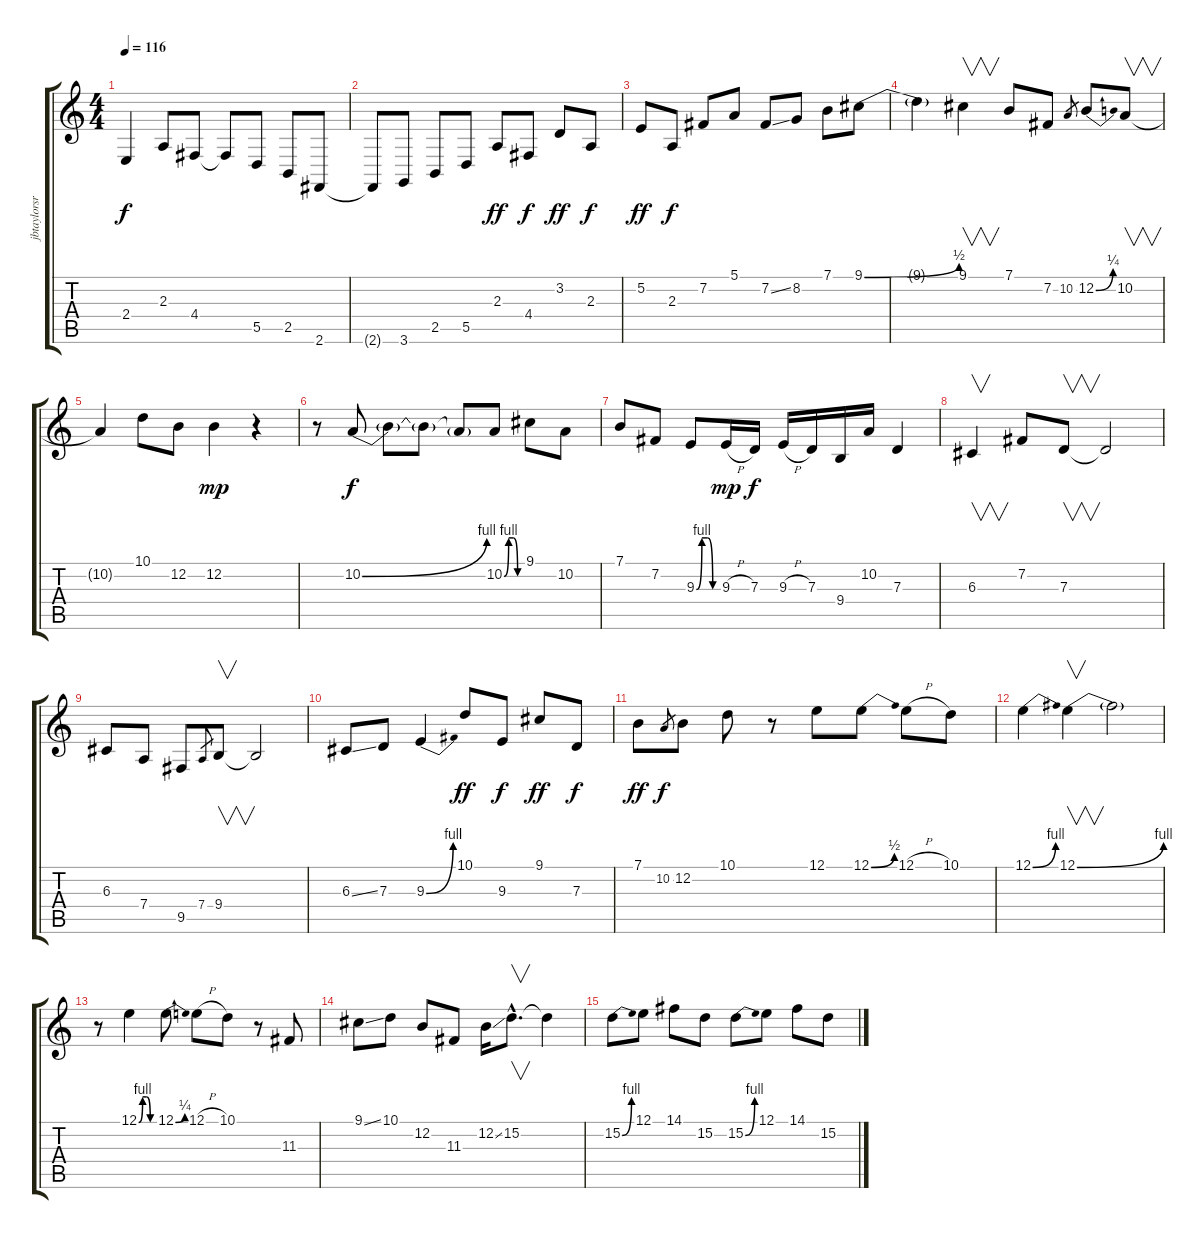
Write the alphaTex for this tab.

\track ("" "jbtaylorsr") {instrument lead1square}
\staff {score tabs}
\tuning (E4 B3 G3 D3 A2 E2) {hide}
\ts (4 4)
\tempo 116
\clef g2
\ks c
2.4{t}.4{dy f} 2.3.8 4.4.8 4.4{t}.8 5.5.8 2.5.8 2.6.8 |
2.6{t}.8 3.6.8 2.5.8 5.5.8 2.3.8{dy ff} 4.4.8{dy f} 3.2.8{dy ff} 2.3.8{dy f} |
5.2.8{dy ff} 2.3.8{dy f} 7.2.8 5.1.8 7.2{ss}.8 8.2.8 7.1.8 9.1{be (bend 0 0 60 2)}.8 |
9.1{t}.4 9.1.4{v} 7.1.8 7.2.8 10.2.8{gr} 12.2{be (bend 0 0 60 1)}.8 10.2.8{v} |
10.2{t}.4 10.1.8 12.2.8 12.2.4{dy mp} r.4 |
r.8 10.2{be (bend 0 0 60 4)}.8{dy f} 10.2{t}.8 10.2{t}.8 10.2{t}.8 10.2{be (custom 0 0 15 4 30 4 45 0 60 0)}.8 9.1.8 10.2.8 |
7.1.8 7.2.8 9.3{be (custom 0 0 15 4 30 4 45 0 60 0)}.8 9.3{h}.16{dy mp} 7.3.16{dy f} 9.3{h}.16 7.3.16 9.4.16 10.2.16 7.3.4 |
6.3.4{v volume 13} 7.2.8 7.3.8{v} 7.3{t}.2 |
6.3.8{volume 11} 7.4.8 9.5.8 7.4.8{gr} 9.4.8{v} 9.4{t}.2 |
6.3{ss}.8{volume 10} 7.3.8 9.3{be (bend 0 0 60 4)}.4 10.1.8{dy ff} 9.3.8{dy f} 9.1.8{dy ff} 7.3.8{dy f} |
7.1.8{dy ff volume 8} 10.2.8{gr dy f} 12.2.8 10.1.8 r.8 12.1.8 12.1{be (bend 0 0 60 2)}.8 12.1{h}.8 10.1.8 |
12.1{be (bend 0 0 60 4)}.4{volume 6} 12.1{be (bend 0 0 60 4)}.4{v} 12.1{t}.2 |
r.8{volume 5} 12.1{be (custom 0 0 15 4 30 4 45 0 60 0)}.4 12.1{be (bend 0 0 60 1)}.8 12.1{h}.8 10.1.8 r.8 11.3.8 |
9.1{ss}.8{volume 3} 10.1.8 12.2.8 11.3.8 12.2{ss}.16 15.2{hac}.8{v d} 15.2{t}.4 |
15.2{be (bend 0 0 60 4)}.8 12.1.8 14.1.8 15.2.8 15.2{be (bend 0 0 60 4)}.8 12.1.8 14.1.8 15.2.8
